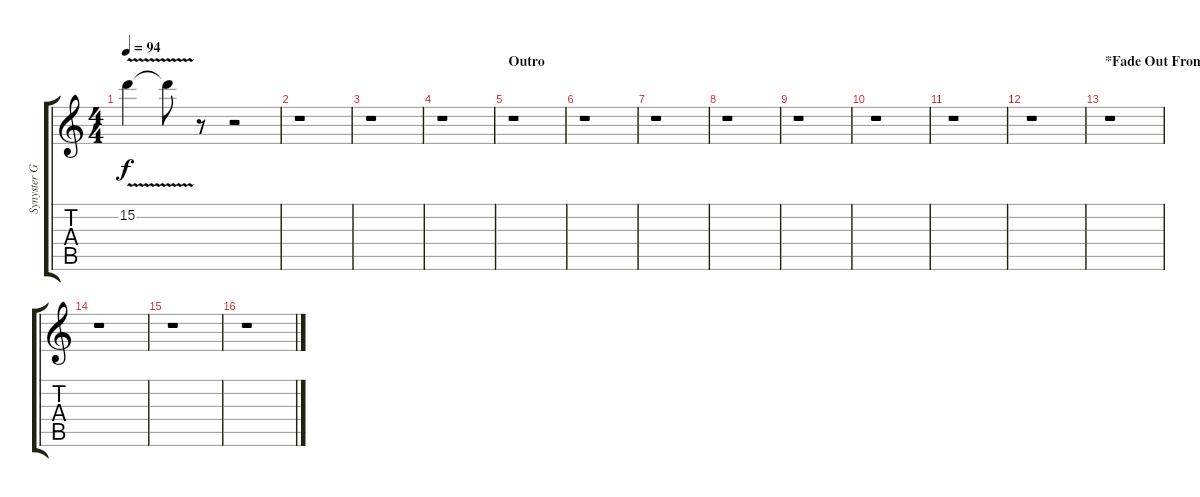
\track ("Synyster Gates (Solo)" "Synyster G") {instrument distortionguitar}
\staff {score tabs}
\tuning (E4 B3 G3 D3 A2 D2) {hide}
\ts (4 4)
\tempo 94
\clef g2
\ks c
15.2{v}.4{dy f} 15.2{t}.8 r.8 r.2 |
r.1 |
r.1 |
r.1 |
\section ("" "Outro")
r.1 |
r.1 |
r.1 |
r.1 |
r.1 |
r.1 |
r.1 |
r.1 |
\section ("" "*Fade Out From Here*")
r.1 |
r.1 |
r.1 |
r.1
